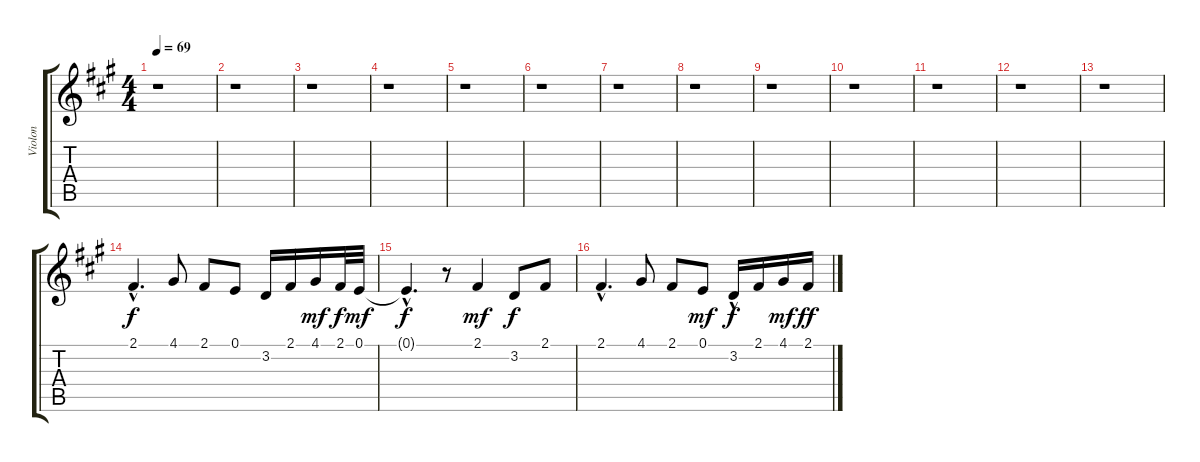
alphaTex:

\track ("Violon " "Violon ") {instrument stringensemble1}
\staff {score tabs}
\tuning (E4 B3 G3 D3 A2 E2) {hide}
\ts (4 4)
\tempo 69
\clef g2
\ks f#minor
r.1{dy f instrument stringensemble1} |
r.1 |
r.1 |
r.1 |
r.1 |
r.1 |
r.1 |
r.1 |
r.1 |
r.1 |
r.1 |
r.1 |
r.1 |
2.1{hac}.4{d} 4.1.8 2.1.8 0.1.8 3.2.16 2.1.16 4.1.16{dy mf} 2.1.32{dy f} 0.1.32{dy mf} |
0.1{hac t}.4{d dy f} r.8 2.1.4{dy mf} 3.2.8{dy f} 2.1.8 |
2.1{hac}.4{d} 4.1.8 2.1.8 0.1.8{dy mf} 3.2{hac}.16{dy f} 2.1.16 4.1.16{dy mf} 2.1.16{dy ff}
